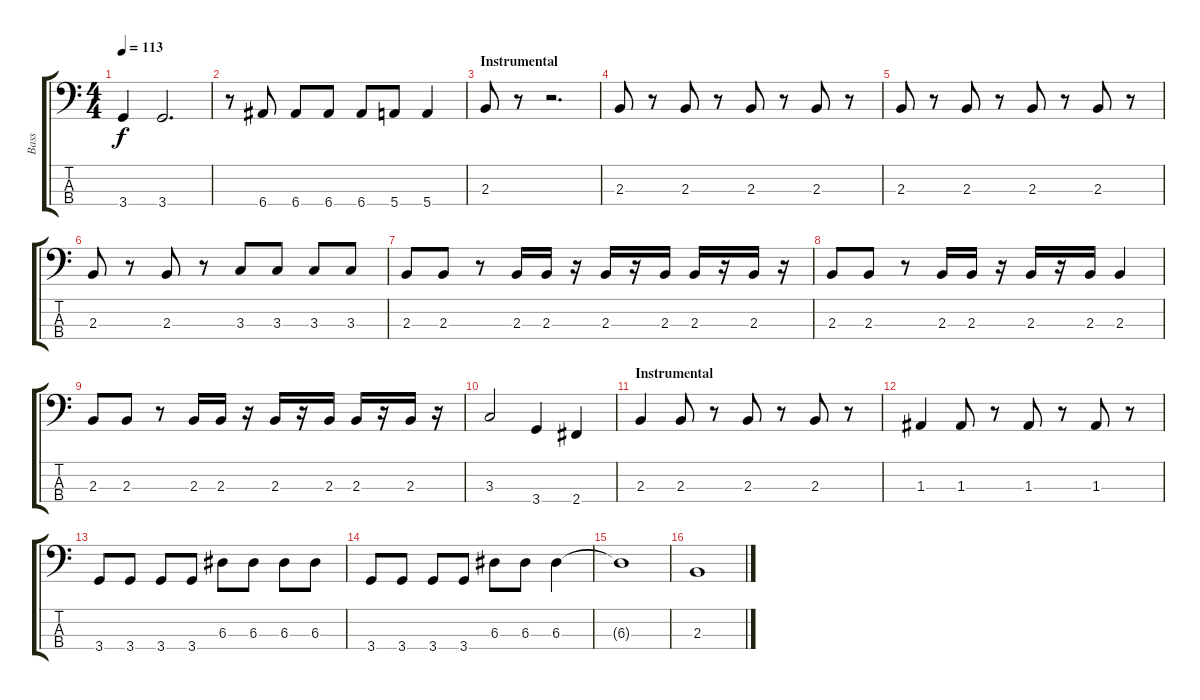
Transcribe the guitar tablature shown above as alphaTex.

\track ("Bass" "Bass") {instrument electricbasspick}
\staff {score tabs}
\tuning (G2 D2 A1 E1) {hide}
\ts (4 4)
\tempo 113
\clef f4
\ks c
3.4.4{dy f} 3.4.2{d} |
r.8 6.4.8 6.4.8 6.4.8 6.4.8 5.4.8 5.4.4 |
\section ("" "Instrumental")
2.3.8 r.8 r.2{d} |
2.3.8 r.8 2.3.8 r.8 2.3.8 r.8 2.3.8 r.8 |
2.3.8 r.8 2.3.8 r.8 2.3.8 r.8 2.3.8 r.8 |
2.3.8 r.8 2.3.8 r.8 3.3.8 3.3.8 3.3.8 3.3.8 |
2.3.8 2.3.8 r.8 2.3.16 2.3.16 r.16 2.3.16 r.16 2.3.16 2.3.16 r.16 2.3.16 r.16 |
2.3.8 2.3.8 r.8 2.3.16 2.3.16 r.16 2.3.16 r.16 2.3.16 2.3.4 |
2.3.8 2.3.8 r.8 2.3.16 2.3.16 r.16 2.3.16 r.16 2.3.16 2.3.16 r.16 2.3.16 r.16 |
3.3.2 3.4.4 2.4.4 |
\section ("" "Instrumental")
2.3.4 2.3.8 r.8 2.3.8 r.8 2.3.8 r.8 |
1.3.4 1.3.8 r.8 1.3.8 r.8 1.3.8 r.8 |
3.4.8 3.4.8 3.4.8 3.4.8 6.3.8 6.3.8 6.3.8 6.3.8 |
3.4.8 3.4.8 3.4.8 3.4.8 6.3.8 6.3.8 6.3.4 |
6.3{t}.1 |
2.3.1
